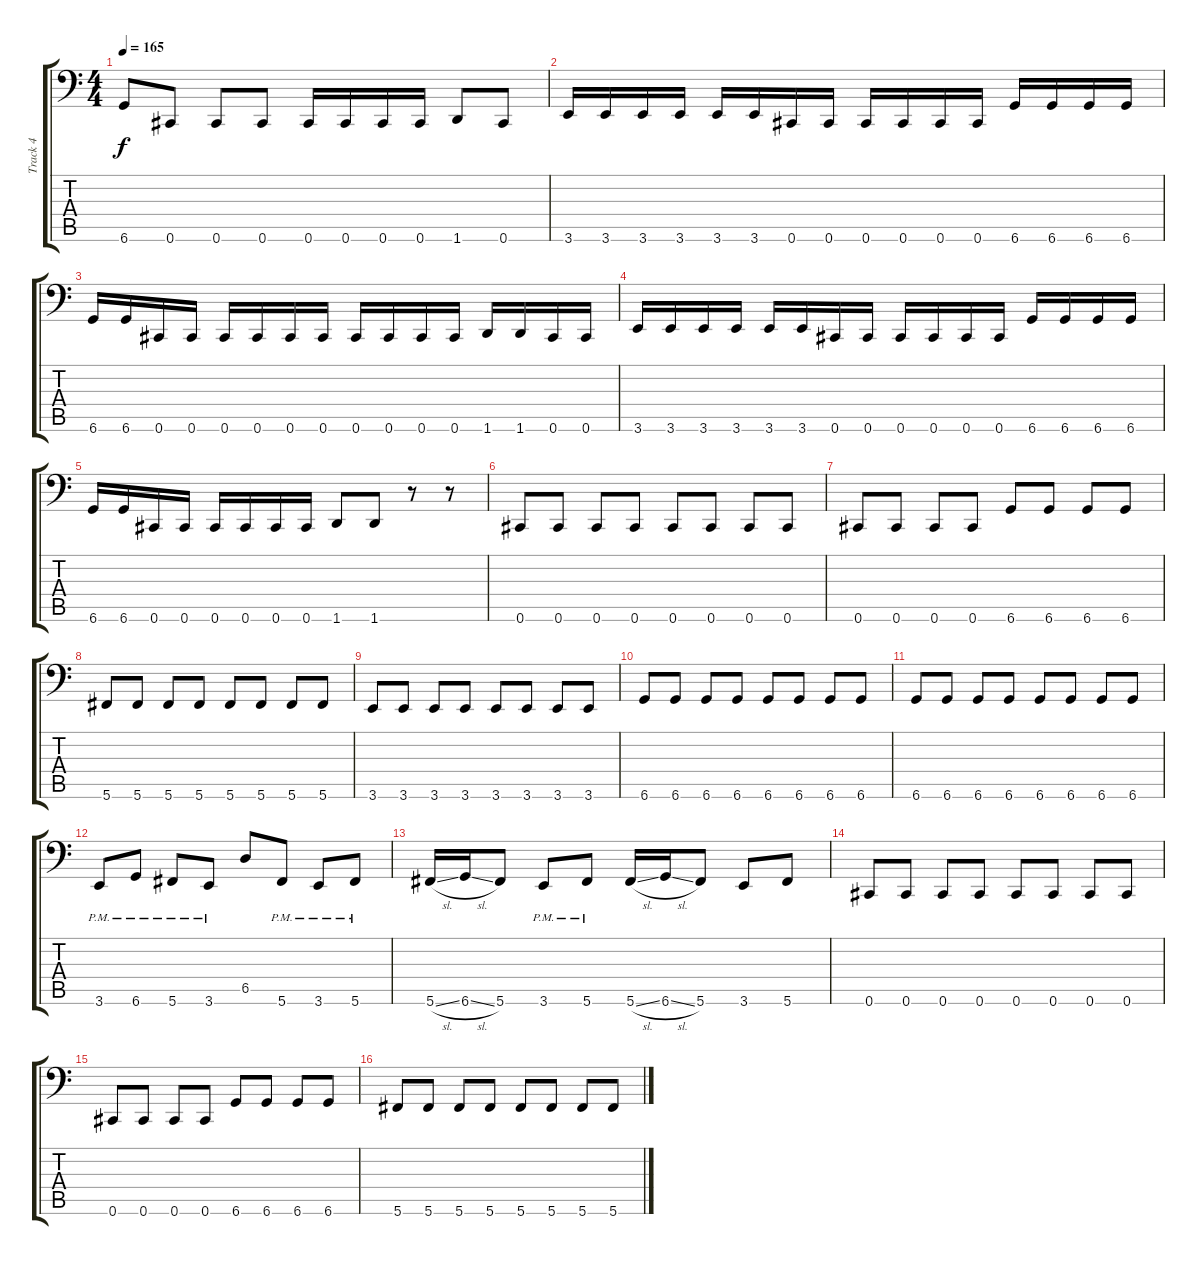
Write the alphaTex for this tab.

\track ("Track 4" "Track 4") {instrument electricbasspick}
\staff {score tabs}
\tuning (Eb3 Bb2 Gb2 Db2 Ab1 Db1) {hide}
\ts (4 4)
\tempo 165
\clef f4
\ks c
6.6.8{dy f} 0.6.8 0.6.8 0.6.8 0.6.16 0.6.16 0.6.16 0.6.16 1.6.8 0.6.8 |
3.6.16 3.6.16 3.6.16 3.6.16 3.6.16 3.6.16 0.6.16 0.6.16 0.6.16 0.6.16 0.6.16 0.6.16 6.6.16 6.6.16 6.6.16 6.6.16 |
6.6.16 6.6.16 0.6.16 0.6.16 0.6.16 0.6.16 0.6.16 0.6.16 0.6.16 0.6.16 0.6.16 0.6.16 1.6.16 1.6.16 0.6.16 0.6.16 |
3.6.16 3.6.16 3.6.16 3.6.16 3.6.16 3.6.16 0.6.16 0.6.16 0.6.16 0.6.16 0.6.16 0.6.16 6.6.16 6.6.16 6.6.16 6.6.16 |
6.6.16 6.6.16 0.6.16 0.6.16 0.6.16 0.6.16 0.6.16 0.6.16 1.6.8 1.6.8 r.8 r.8 |
0.6.8 0.6.8 0.6.8 0.6.8 0.6.8 0.6.8 0.6.8 0.6.8 |
0.6.8 0.6.8 0.6.8 0.6.8 6.6.8 6.6.8 6.6.8 6.6.8 |
5.6.8 5.6.8 5.6.8 5.6.8 5.6.8 5.6.8 5.6.8 5.6.8 |
3.6.8 3.6.8 3.6.8 3.6.8 3.6.8 3.6.8 3.6.8 3.6.8 |
6.6.8 6.6.8 6.6.8 6.6.8 6.6.8 6.6.8 6.6.8 6.6.8 |
6.6.8 6.6.8 6.6.8 6.6.8 6.6.8 6.6.8 6.6.8 6.6.8 |
3.6{pm}.8 6.6{pm}.8 5.6{pm}.8 3.6{pm}.8 6.5.8 5.6{pm}.8 3.6{pm}.8 5.6{pm}.8 |
5.6{sl}.16 6.6{sl}.16 5.6.8 3.6{pm}.8 5.6{pm}.8 5.6{sl}.16 6.6{sl}.16 5.6.8 3.6.8 5.6.8 |
0.6.8 0.6.8 0.6.8 0.6.8 0.6.8 0.6.8 0.6.8 0.6.8 |
0.6.8 0.6.8 0.6.8 0.6.8 6.6.8 6.6.8 6.6.8 6.6.8 |
5.6.8 5.6.8 5.6.8 5.6.8 5.6.8 5.6.8 5.6.8 5.6.8
